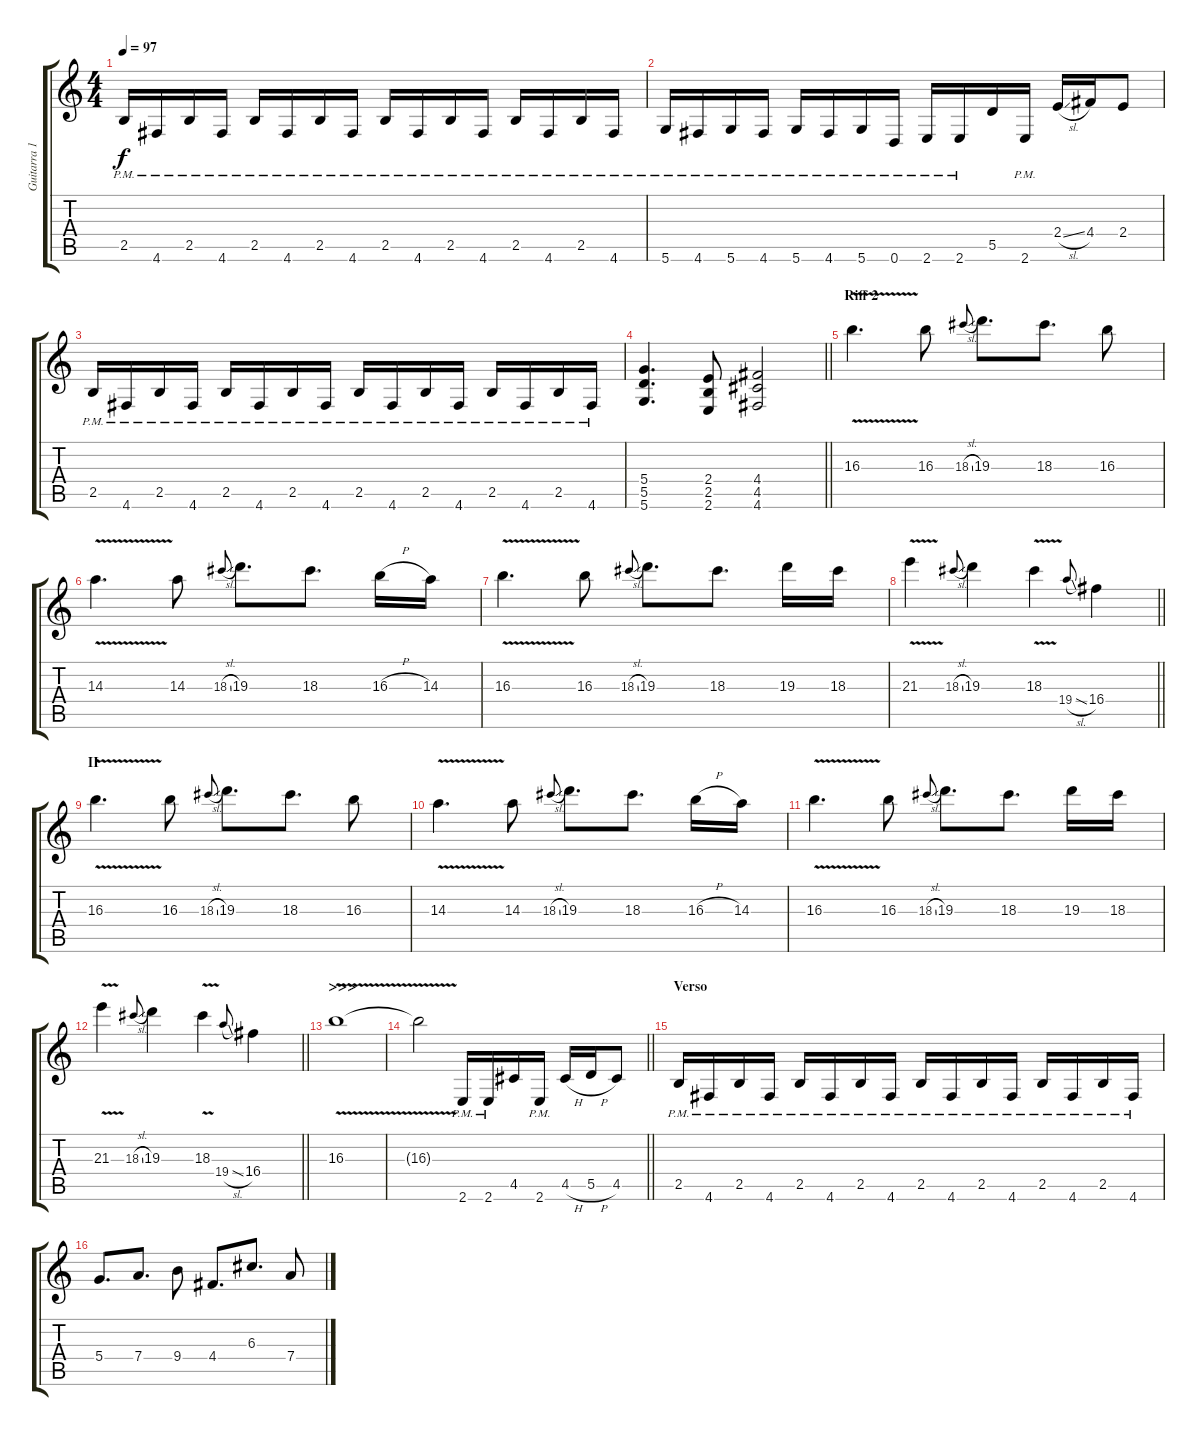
\track ("Guitarra 1" "Guitarra 1") {instrument distortionguitar}
\staff {score tabs}
\tuning (E4 B3 G3 D3 A2 D2) {hide}
\ts (4 4)
\tempo 97
\clef g2
\ks c
2.5{pm}.16{dy f} 4.6{pm}.16 2.5{pm}.16 4.6{pm}.16 2.5{pm}.16 4.6{pm}.16 2.5{pm}.16 4.6{pm}.16 2.5{pm}.16 4.6{pm}.16 2.5{pm}.16 4.6{pm}.16 2.5{pm}.16 4.6{pm}.16 2.5{pm}.16 4.6{pm}.16 |
5.6{pm}.16 4.6{pm}.16 5.6{pm}.16 4.6{pm}.16 5.6{pm}.16 4.6{pm}.16 5.6{pm}.16 0.6{pm}.16 2.6{pm}.16 2.6{pm}.16 5.5.16 2.6{pm}.16 2.4{sl}.16 4.4.16 2.4.8 |
2.5{pm}.16 4.6{pm}.16 2.5{pm}.16 4.6{pm}.16 2.5{pm}.16 4.6{pm}.16 2.5{pm}.16 4.6{pm}.16 2.5{pm}.16 4.6{pm}.16 2.5{pm}.16 4.6{pm}.16 2.5{pm}.16 4.6{pm}.16 2.5{pm}.16 4.6{pm}.16 |
\barLineRight lightlight
(5.4 5.5 5.6).4{d} (2.4 2.5 2.6).8 (4.4 4.5 4.6).2 |
\section ("" "Riff 2")
16.3{v}.4{d} 16.3.8 18.3{sl}.8{gr onbeat} 19.3.8{d} 18.3.8{d} 16.3.8 |
14.3{v}.4{d} 14.3.8 18.3{sl}.8{gr onbeat} 19.3.8{d} 18.3.8{d} 16.3{h}.16 14.3.16 |
16.3{v}.4{d} 16.3.8 18.3{sl}.8{gr onbeat} 19.3.8{d} 18.3.8{d} 19.3.16 18.3.16 |
\barLineRight lightlight
21.3{v}.4 18.3{sl}.8{gr onbeat} 19.3.4 18.3{v}.4 19.4{sl}.8{gr onbeat} 16.4.4 |
\section ("" "II")
16.3{v}.4{d} 16.3.8 18.3{sl}.8{gr onbeat} 19.3.8{d} 18.3.8{d} 16.3.8 |
14.3{v}.4{d} 14.3.8 18.3{sl}.8{gr onbeat} 19.3.8{d} 18.3.8{d} 16.3{h}.16 14.3.16 |
16.3{v}.4{d} 16.3.8 18.3{sl}.8{gr onbeat} 19.3.8{d} 18.3.8{d} 19.3.16 18.3.16 |
\barLineRight lightlight
21.3{v}.4 18.3{sl}.8{gr onbeat} 19.3.4 18.3{v}.4 19.4{sl}.8{gr onbeat} 16.4.4 |
\section ("" ">>>")
16.3{v}.1 |
\barLineRight lightlight
16.3{t}.2 2.6{pm}.16 2.6{pm}.16 4.5.16 2.6{pm}.16 4.5{h}.16 5.5{h}.16 4.5.8 |
\section ("" "Verso")
2.5{pm}.16 4.6{pm}.16 2.5{pm}.16 4.6{pm}.16 2.5{pm}.16 4.6{pm}.16 2.5{pm}.16 4.6{pm}.16 2.5{pm}.16 4.6{pm}.16 2.5{pm}.16 4.6{pm}.16 2.5{pm}.16 4.6{pm}.16 2.5{pm}.16 4.6{pm}.16 |
5.4.8{d} 7.4.8{d} 9.4.8 4.4.8{d} 6.3.8{d} 7.4.8
